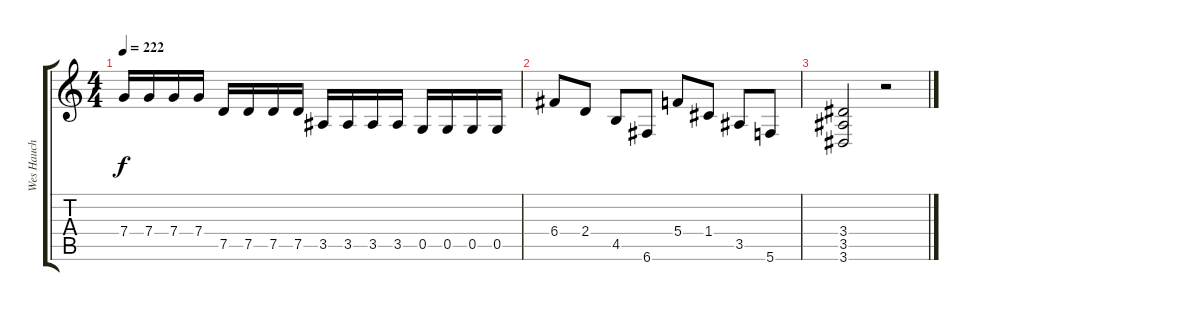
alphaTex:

\track ("Wes Hauch" "Wes Hauch") {instrument distortionguitar}
\staff {score tabs}
\tuning (D4 A3 F3 C3 G2 C2) {hide}
\ts (4 4)
\tempo 222
\clef g2
\ks c
7.4.16{dy f} 7.4.16 7.4.16 7.4.16 7.5.16 7.5.16 7.5.16 7.5.16 3.5.16 3.5.16 3.5.16 3.5.16 0.5.16 0.5.16 0.5.16 0.5.16 |
6.4.8 2.4.8 4.5.8 6.6.8 5.4.8 1.4.8 3.5.8 5.6.8 |
(3.4 3.5 3.6).2 r.2
